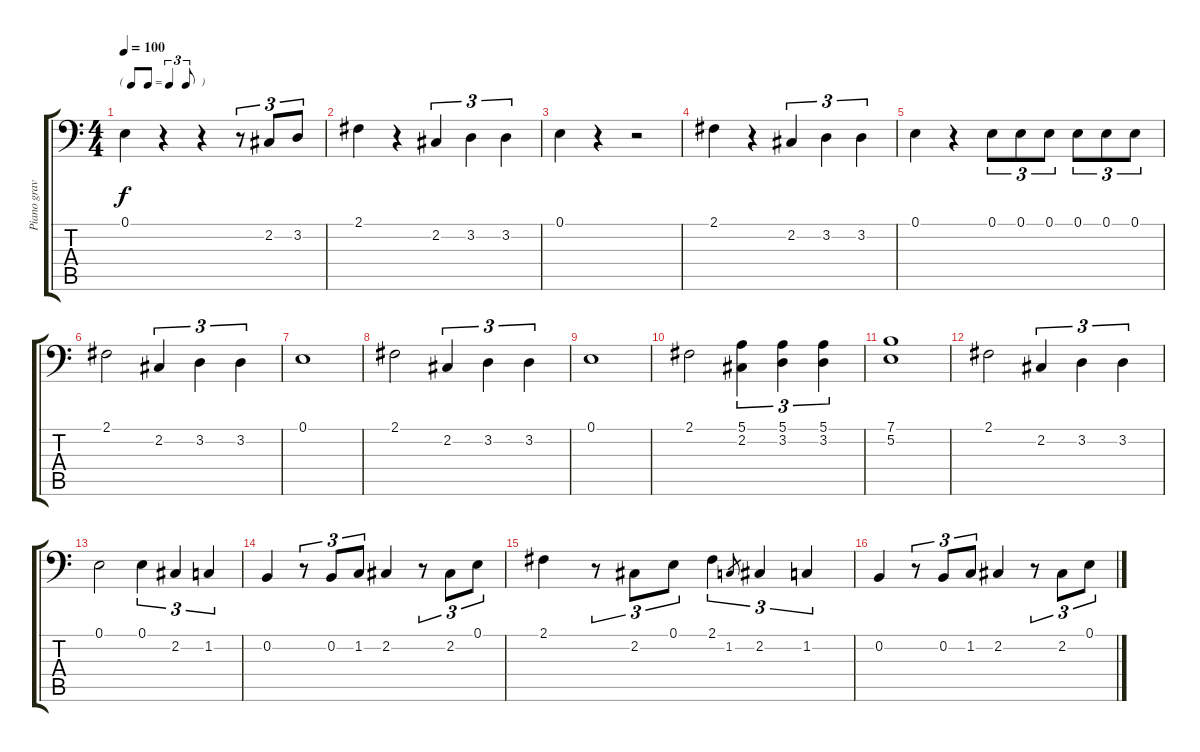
\track ("Piano grave" "Piano grav") {instrument acousticgrandpiano}
\staff {score tabs}
\tuning (E3 B2 G2 D2 A1 E1) {hide}
\ts (4 4)
\tf triplet8th
\tempo 100
\clef f4
\ks c
0.1.4{dy f} r.4 r.4 r.8{tu (3 2)} 2.2.8{tu (3 2)} 3.2.8{tu (3 2)} |
2.1.4 r.4 2.2.4{tu (3 2)} 3.2.4{tu (3 2)} 3.2.4{tu (3 2)} |
0.1.4 r.4 r.2 |
2.1.4 r.4 2.2.4{tu (3 2)} 3.2.4{tu (3 2)} 3.2.4{tu (3 2)} |
0.1.4 r.4 0.1.8{tu (3 2)} 0.1.8{tu (3 2)} 0.1.8{tu (3 2)} 0.1.8{tu (3 2)} 0.1.8{tu (3 2)} 0.1.8{tu (3 2)} |
2.1.2 2.2.4{tu (3 2)} 3.2.4{tu (3 2)} 3.2.4{tu (3 2)} |
0.1.1 |
2.1.2 2.2.4{tu (3 2)} 3.2.4{tu (3 2)} 3.2.4{tu (3 2)} |
0.1.1 |
2.1.2 (5.1 2.2).4{tu (3 2)} (5.1 3.2).4{tu (3 2)} (5.1 3.2).4{tu (3 2)} |
(7.1 5.2).1 |
2.1.2 2.2.4{tu (3 2)} 3.2.4{tu (3 2)} 3.2.4{tu (3 2)} |
0.1.2 0.1.4{tu (3 2)} 2.2.4{tu (3 2)} 1.2.4{tu (3 2)} |
0.2.4 r.8{tu (3 2)} 0.2.8{tu (3 2)} 1.2.8{tu (3 2)} 2.2.4 r.8{tu (3 2)} 2.2.8{tu (3 2)} 0.1.8{tu (3 2)} |
2.1.4 r.8{tu (3 2)} 2.2.8{tu (3 2)} 0.1.8{tu (3 2)} 2.1.4{tu (3 2)} 1.2.8{gr} 2.2.4{tu (3 2)} 1.2.4{tu (3 2)} |
0.2.4 r.8{tu (3 2)} 0.2.8{tu (3 2)} 1.2.8{tu (3 2)} 2.2.4 r.8{tu (3 2)} 2.2.8{tu (3 2)} 0.1.8{tu (3 2)}
